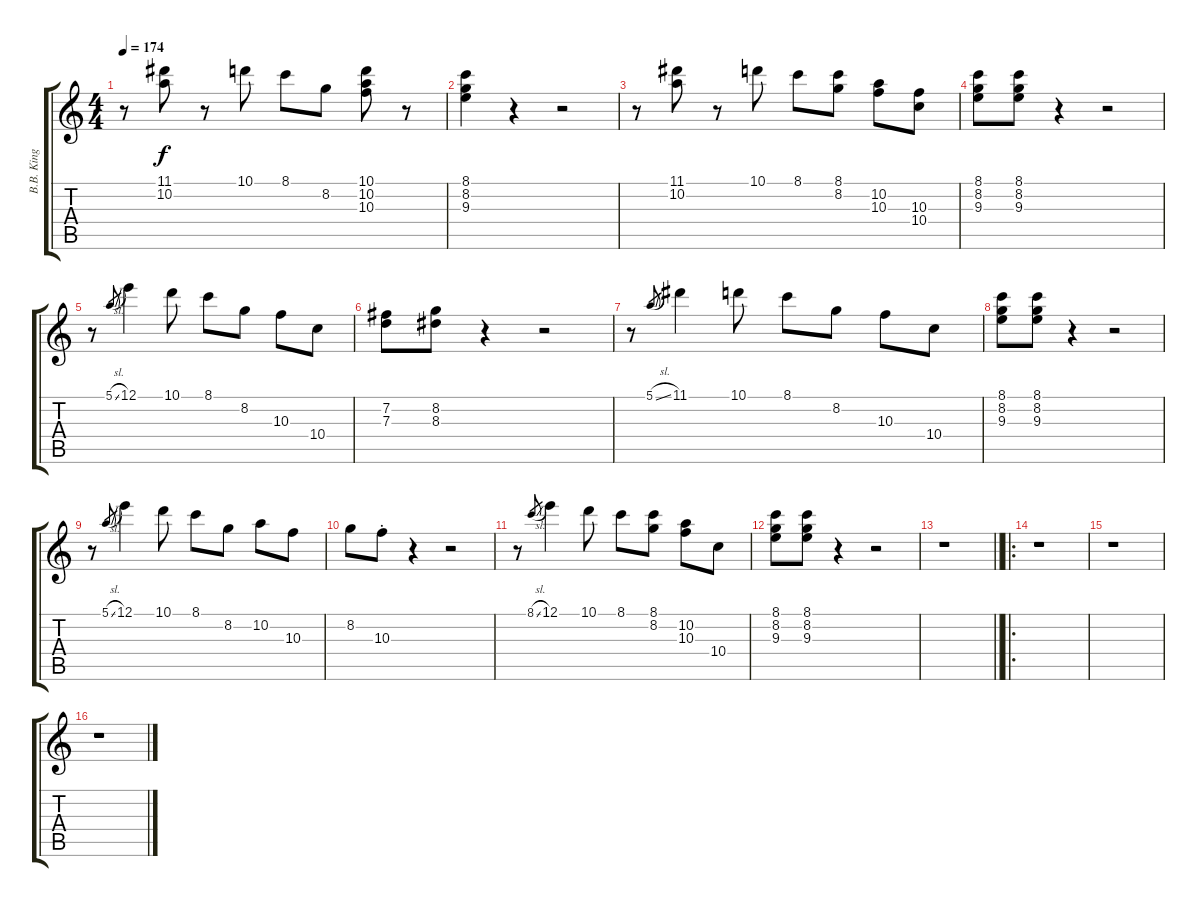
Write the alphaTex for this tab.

\track ("B.B. King - Electric Guitar" "B.B. King ") {instrument electricguitarclean}
\staff {score tabs}
\tuning (E4 B3 G3 D3 A2 E2) {hide}
\ts (4 4)
\tempo 174
\clef g2
\ks c
r.8{dy f instrument electricguitarclean} (11.1 10.2).8 r.8 10.1.8 8.1.8 8.2.8 (10.1 10.2 10.3).8 r.8 |
(8.1 8.2 9.3).4 r.4 r.2 |
r.8 (11.1 10.2).8 r.8 10.1.8 8.1.8 (8.1 8.2).8 (10.2 10.3).8 (10.3 10.4).8 |
(8.1 8.2 9.3).8 (8.1 8.2 9.3).8 r.4 r.2 |
r.8 5.1{sl}.8{gr} 12.1.4 10.1.8 8.1.8 8.2.8 10.3.8 10.4.8 |
(7.2 7.3).8 (8.2 8.3).8 r.4 r.2 |
r.8 5.1{sl}.8{gr} 11.1.4 10.1.8 8.1.8 8.2.8 10.3.8 10.4.8 |
(8.1 8.2 9.3).8 (8.1 8.2 9.3).8 r.4 r.2 |
r.8 5.1{sl}.8{gr} 12.1.4 10.1.8 8.1.8 8.2.8 10.2.8 10.3.8 |
8.2.8 10.3{st}.8 r.4 r.2 |
r.8 8.1{sl}.8{gr} 12.1.4 10.1.8 8.1.8 (8.1 8.2).8 (10.2 10.3).8 10.4.8 |
(8.1 8.2 9.3).8 (8.1 8.2 9.3).8 r.4 r.2 |
\barLineRight lightlight
r.1 |
\ro
r.1 |
r.1 |
r.1
